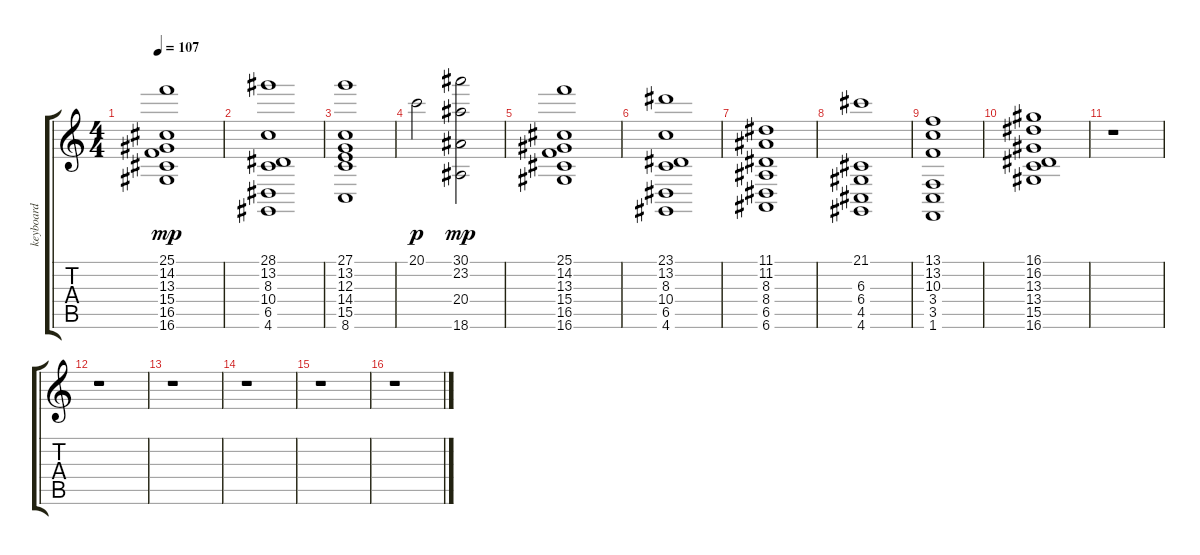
\track ("keyboard" "keyboard") {instrument stringensemble2}
\staff {score tabs}
\tuning (E4 B3 G3 D3 A2 E2) {hide}
\ts (4 4)
\tempo 107
\clef g2
\ks c
(25.1 14.2 13.3 15.4 16.5 16.6).1{dy mp} |
(28.1 13.2 8.3 10.4 6.5 4.6).1 |
(27.1 13.2 12.3 14.4 15.5 8.6).1 |
20.1.2{dy p} (30.1 23.2 20.4 18.6).2{dy mp} |
(25.1 14.2 13.3 15.4 16.5 16.6).1 |
(23.1 13.2 8.3 10.4 6.5 4.6).1 |
(11.1 11.2 8.3 8.4 6.5 6.6).1 |
(21.1 6.3 6.4 4.5 4.6).1 |
(13.1 13.2 10.3 3.4 3.5 1.6).1 |
(16.1 16.2 13.3 13.4 15.5 16.6).1 |
r.1 |
r.1 |
r.1 |
r.1 |
r.1 |
r.1
